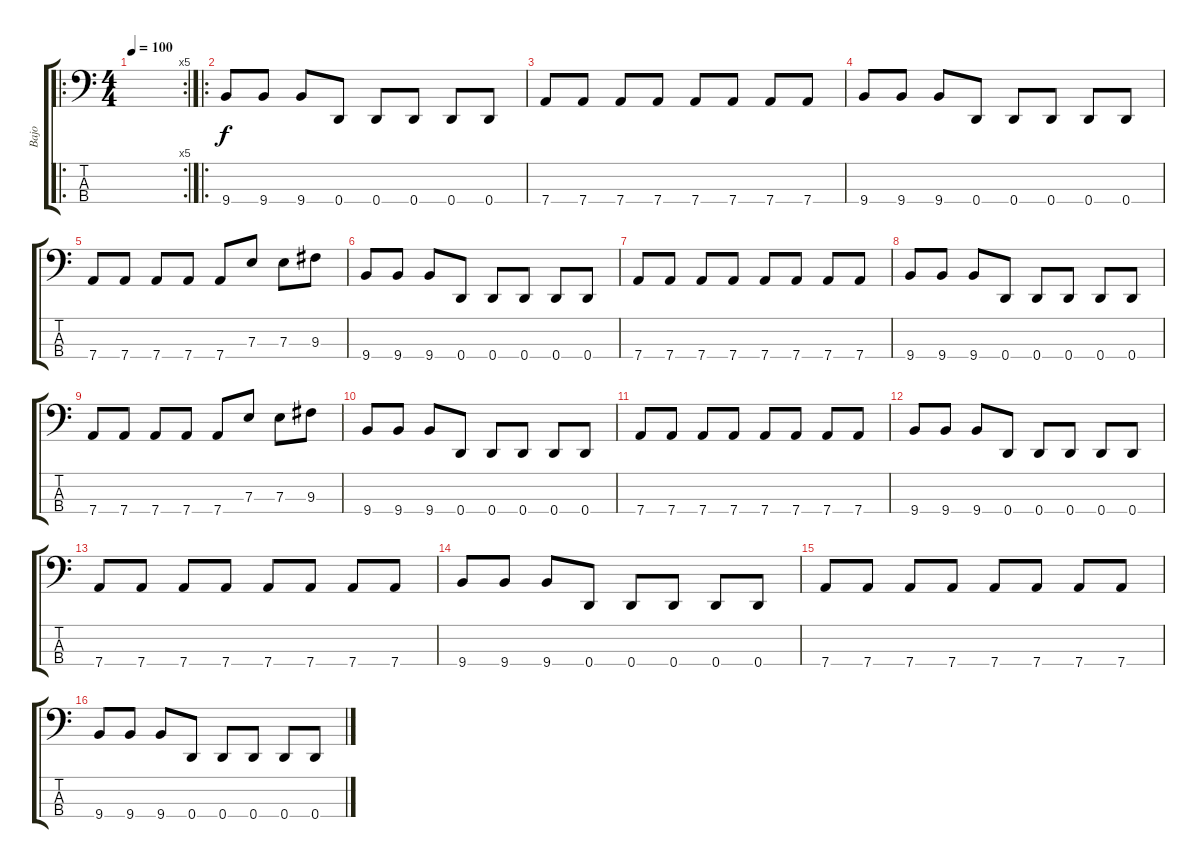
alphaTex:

\track ("Bajo" "Bajo") {instrument electricbasspick}
\staff {score tabs}
\tuning (G2 D2 A1 D1) {hide}
\ro
\rc 5
\ts (4 4)
\tempo 100
\clef f4
\ks c
|
\ro
9.4.8 9.4.8 9.4.8 0.4.8 0.4.8 0.4.8 0.4.8 0.4.8 |
7.4.8 7.4.8 7.4.8 7.4.8 7.4.8 7.4.8 7.4.8 7.4.8 |
9.4.8 9.4.8 9.4.8 0.4.8 0.4.8 0.4.8 0.4.8 0.4.8 |
7.4.8 7.4.8 7.4.8 7.4.8 7.4.8 7.3.8 7.3.8 9.3.8 |
9.4.8 9.4.8 9.4.8 0.4.8 0.4.8 0.4.8 0.4.8 0.4.8 |
7.4.8 7.4.8 7.4.8 7.4.8 7.4.8 7.4.8 7.4.8 7.4.8 |
9.4.8 9.4.8 9.4.8 0.4.8 0.4.8 0.4.8 0.4.8 0.4.8 |
7.4.8 7.4.8 7.4.8 7.4.8 7.4.8 7.3.8 7.3.8 9.3.8 |
9.4.8 9.4.8 9.4.8 0.4.8 0.4.8 0.4.8 0.4.8 0.4.8 |
7.4.8 7.4.8 7.4.8 7.4.8 7.4.8 7.4.8 7.4.8 7.4.8 |
9.4.8 9.4.8 9.4.8 0.4.8 0.4.8 0.4.8 0.4.8 0.4.8 |
7.4.8 7.4.8 7.4.8 7.4.8 7.4.8 7.4.8 7.4.8 7.4.8 |
9.4.8 9.4.8 9.4.8 0.4.8 0.4.8 0.4.8 0.4.8 0.4.8 |
7.4.8 7.4.8 7.4.8 7.4.8 7.4.8 7.4.8 7.4.8 7.4.8 |
9.4.8 9.4.8 9.4.8 0.4.8 0.4.8 0.4.8 0.4.8 0.4.8
